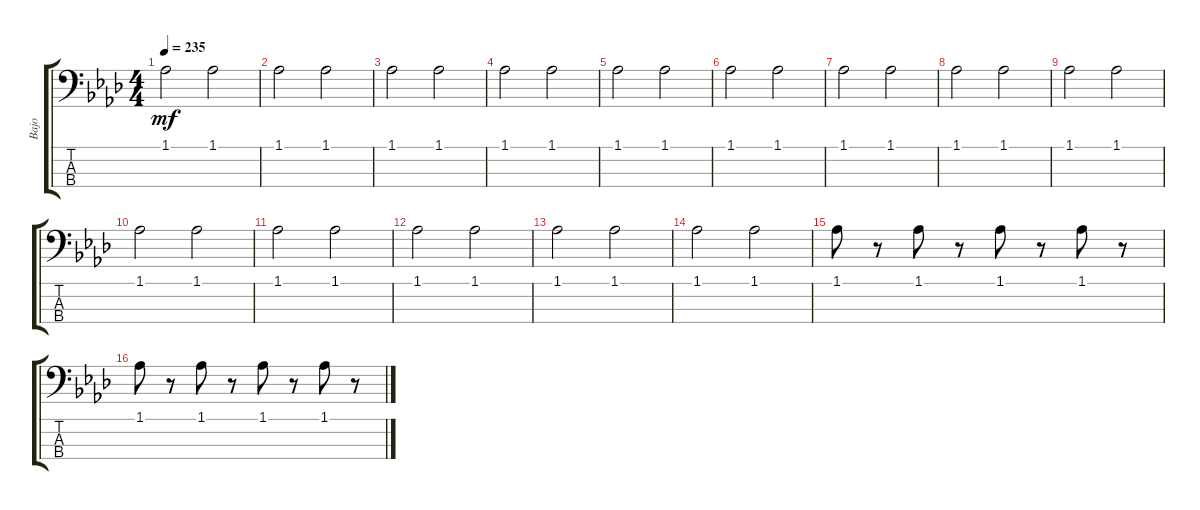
\track ("Bajo" "Bajo") {instrument electricbasspick}
\staff {score tabs}
\tuning (G2 D2 A1 E1) {hide}
\ts (4 4)
\tempo 235
\clef f4
\ks ab
1.1.2{dy mf} 1.1.2 |
1.1.2 1.1.2 |
1.1.2 1.1.2 |
1.1.2 1.1.2 |
1.1.2 1.1.2 |
1.1.2 1.1.2 |
1.1.2 1.1.2 |
1.1.2 1.1.2 |
1.1.2 1.1.2 |
1.1.2 1.1.2 |
1.1.2 1.1.2 |
1.1.2 1.1.2 |
1.1.2 1.1.2 |
1.1.2 1.1.2 |
1.1.8 r.8 1.1.8 r.8 1.1.8 r.8 1.1.8 r.8 |
1.1.8 r.8 1.1.8 r.8 1.1.8 r.8 1.1.8 r.8
